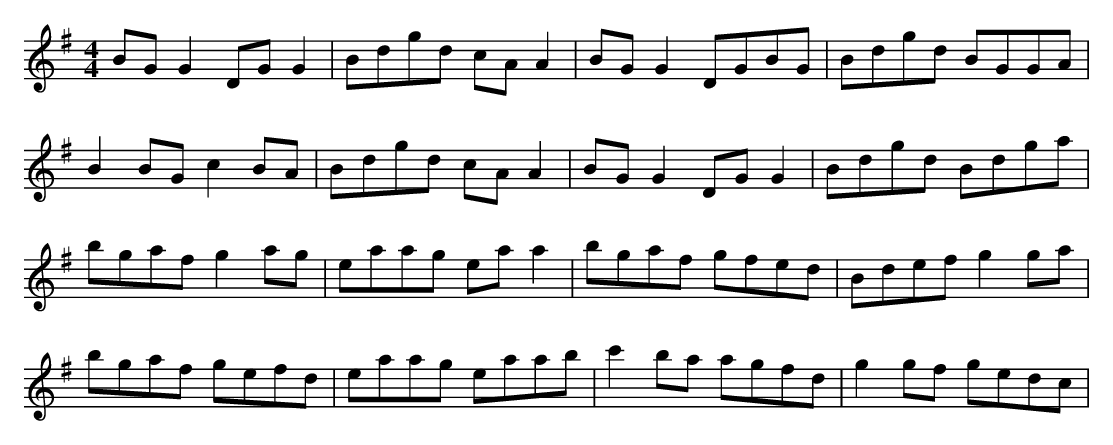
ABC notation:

X:1
M:4/4
K:G
BG G2 DG G2|Bdgd cA A2|BG G2 DGBG|Bdgd BGGA|
B2 BG c2 BA|Bdgd cA A2|BG G2 DG G2|Bdgd Bdga|
bgaf g2 ag|eaag ea a2|bgaf gfed|Bdef g2 ga|
bgaf gefd|eaag eaab|c'2 ba agfd|g2 gf gedc|
